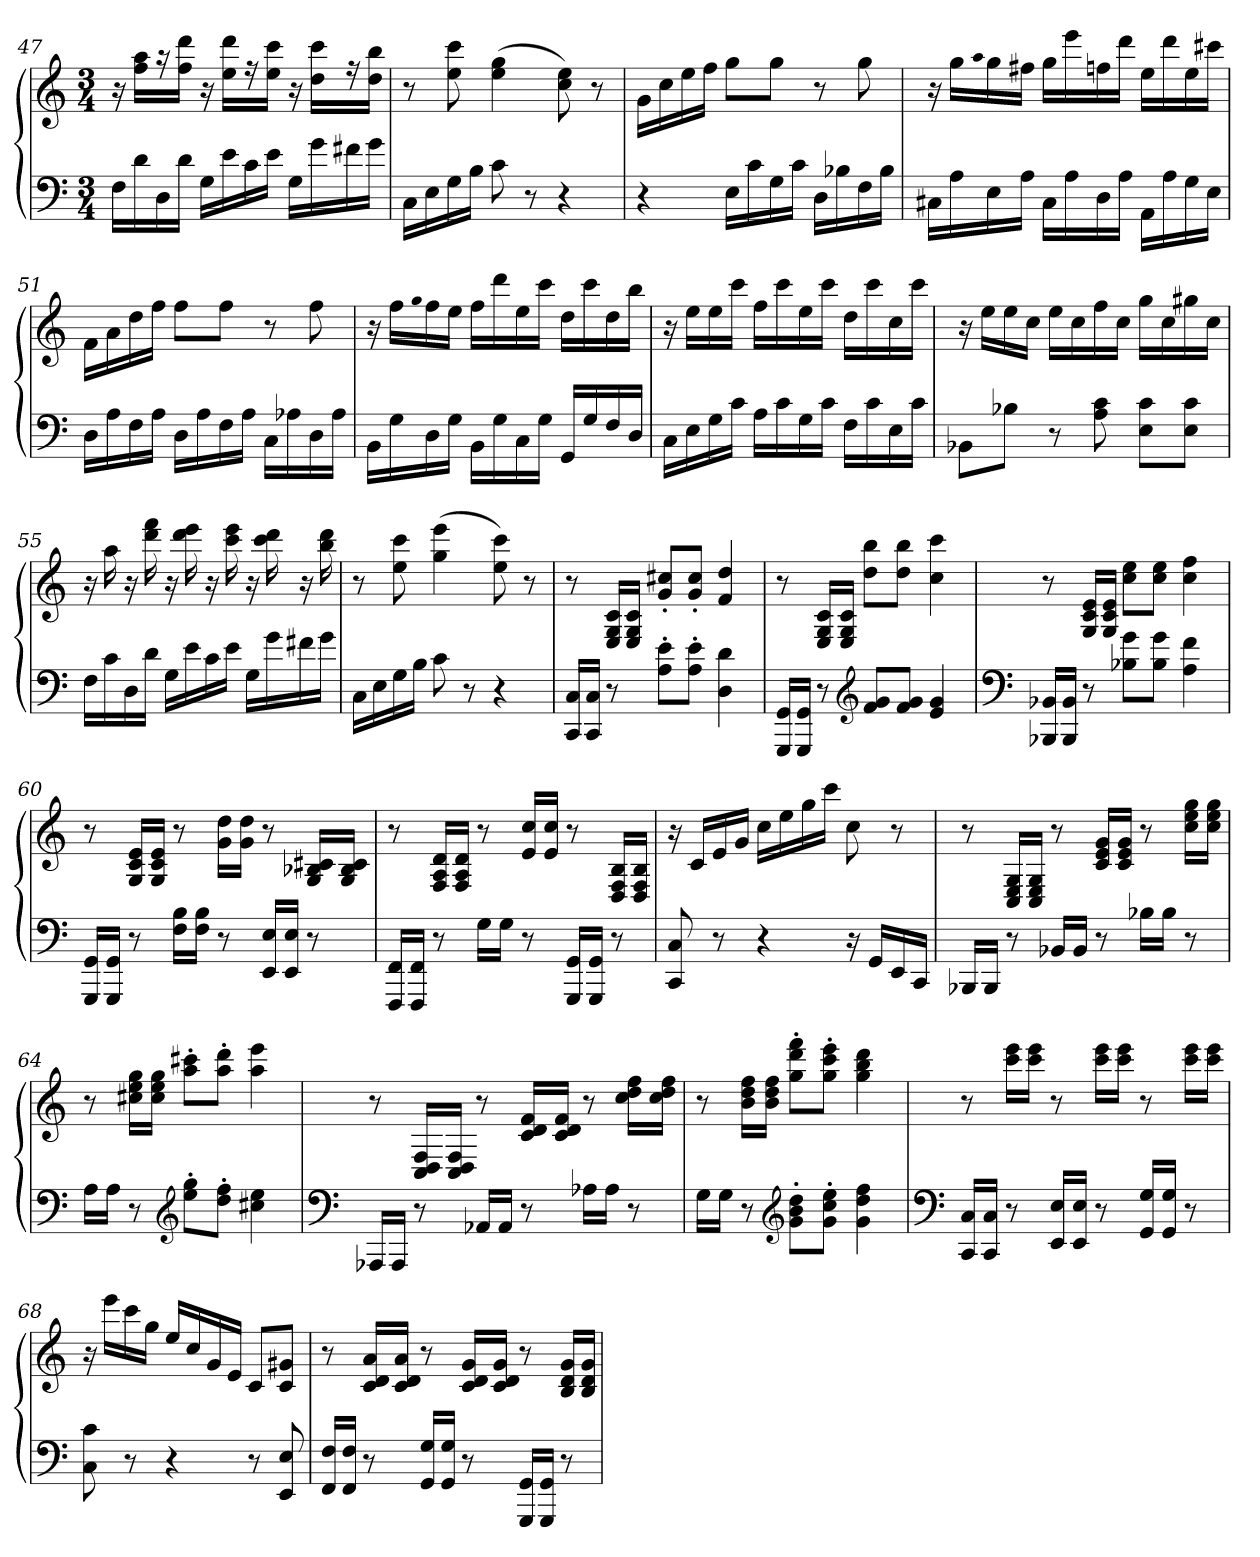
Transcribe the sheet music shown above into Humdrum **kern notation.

**kern	**kern
*part1	*part1
*staff2	*staff1
*clefF4	*clefG2
*k[]	*k[]
*C:	*C:
*M3/4	*M3/4
=47	=47
16FLL	16r
16d	16ff 16aaLL
16D	16r
16dJJ	16ff 16dddJJ
16GLL	16r
16e	16ee 16dddLL
16c	16r
16eJJ	16ee 16cccJJ
16GLL	16r
16g	16dd 16cccLL
16f#X	16r
16gJJ	16dd 16bbJJ
=48	=48
16CLL	8r
16E	.
16G	8ee 8ccc
16BJJ	.
8c	(4ee 4gg
8r	.
4r	8cc 8ee)
.	8r
=49	=49
4r	16gLL
.	16cc
.	16ee
.	16ffJJ
16ELL	8ggL
16c	.
16G	8ggJ
16cJJ	.
16DLL	8r
16B-X	.
16F	8gg
16B-JJ	.
=50	=50
16C#XLL	16r
16A	16ggLL
.	qaa
16E	16gg
16AJJ	16ff#XJJ
16C#LL	16ggLL
16A	16eee
16D	16ffn
16AJJ	16dddJJ
16AALL	16eeLL
16A	16ddd
16G	16ee
16EJJ	16ccc#XJJ
=51	=51
16DLL	16fLL
16A	16a
16F	16dd
16AJJ	16ffJJ
16DLL	8ffL
16A	.
16F	8ffJ
16AJJ	.
16CLL	8r
16A-X	.
16D	8ff
16A-JJ	.
=52	=52
16BBLL	16r
16G	16ffLL
.	qgg
16D	16ff
16GJJ	16eeJJ
16BBLL	16ffLL
16G	16ddd
16C	16ee
16GJJ	16cccJJ
16GGLL	16ddLL
16G	16ccc
16F	16dd
16DJJ	16bbJJ
=53	=53
16CLL	16r
16E	16eeLL
16G	16ee
16cJJ	16cccJJ
16ALL	16ffLL
16c	16ccc
16G	16ee
16cJJ	16cccJJ
16FLL	16ddLL
16c	16ccc
16E	16cc
16cJJ	16cccJJ
=54	=54
8BB-XL	16r
.	16eeLL
8B-XJ	16ee
.	16ccJJ
8r	16eeLL
.	16cc
8A 8c	16ff
.	16ccJJ
8E 8cL	16ggLL
.	16cc
8E 8cJ	16gg#X
.	16ccJJ
=55	=55
16FLL	16r
16c	16aa
16D	16r
16dJJ	16ddd 16fff
16GLL	16r
16e	16ddd 16eee
16c	16r
16eJJ	16ccc 16eee
16GLL	16r
16g	16ccc 16ddd
16f#X	16r
16gJJ	16bb 16ddd
=56	=56
16CLL	8r
16E	.
16G	8ee 8ccc
16BJJ	.
8c	(4gg 4eee
8r	.
4r	8ee 8ccc)
.	8r
=57	=57
16CC 16CLL	8r
16CC 16CJJ	.
8r	16E 16G 16cLL
.	16E 16G 16cJJ
8A' 8e'L	8g' 8cc#X'L
8A' 8e'J	8g' 8cc#'J
4D 4d	4f 4dd
=58	=58
16GGG 16GGLL	8r
16GGG 16GGJJ	.
8r	16E 16G 16cLL
.	16E 16G 16cJJ
*clefG2	*
8f 8gL	8dd 8bbL
8f 8gJ	8dd 8bbJ
4e 4g	4cc 4ccc
=59	=59
*clefF4	*
16BBB-X 16BB-XLL	8r
16BBB- 16BB-JJ	.
8r	16G 16c 16eLL
.	16G 16c 16eJJ
8B-X 8gL	8cc 8eeL
8B- 8gJ	8cc 8eeJ
4A 4f	4cc 4ff
=60	=60
16GGG 16GGLL	8r
16GGG 16GGJJ	.
8r	16G 16c 16eLL
.	16G 16c 16eJJ
16F 16BLL	8r
16F 16BJJ	.
8r	16g 16ddLL
.	16g 16ddJJ
16EE 16ELL	8r
16EE 16EJJ	.
8r	16G 16B-X 16c#XLL
.	16G 16B- 16c#JJ
=61	=61
16FFF 16FFLL	8r
16FFF 16FFJJ	.
8r	16F 16A 16dLL
.	16F 16A 16dJJ
16GLL	8r
16GJJ	.
8r	16e 16ccLL
.	16e 16ccJJ
16GGG 16GGLL	8r
16GGG 16GGJJ	.
8r	16D 16F 16BLL
.	16D 16F 16BJJ
=62	=62
8CC 8C	16r
.	16cLL
8r	16e
.	16gJJ
4r	16ccLL
.	16ee
.	16gg
.	16cccJJ
16r	8cc
16GGLL	.
16EE	8r
16CCJJ	.
=63	=63
16BBB-XLL	8r
16BBB-JJ	.
8r	16C 16E 16GLL
.	16C 16E 16GJJ
16BB-XLL	8r
16BB-JJ	.
8r	16c 16e 16gLL
.	16c 16e 16gJJ
16B-XLL	8r
16B-JJ	.
8r	16cc 16ee 16ggLL
.	16cc 16ee 16ggJJ
=64	=64
16ALL	8r
16AJJ	.
8r	16cc#X 16ee 16ggLL
.	16cc# 16ee 16ggJJ
*clefG2	*
8ee' 8gg'L	8aa' 8ccc#X'L
8dd' 8ff'J	8aa' 8ddd'J
4cc#X 4ee	4aa 4eee
=65	=65
*clefF4	*
16AAA-XLL	8r
16AAA-JJ	.
8r	16C 16D 16FLL
.	16C 16D 16FJJ
16AA-XLL	8r
16AA-JJ	.
8r	16c 16d 16fLL
.	16c 16d 16fJJ
16A-XLL	8r
16A-JJ	.
8r	16cc 16dd 16ffLL
.	16cc 16dd 16ffJJ
=66	=66
16GLL	8r
16GJJ	.
8r	16b 16dd 16ffLL
.	16b 16dd 16ffJJ
*clefG2	*
8g' 8b' 8dd'L	8gg' 8ddd' 8fff'L
8g' 8cc' 8ee'J	8gg' 8ccc' 8eee'J
4g 4dd 4ff	4gg 4bb 4ddd
=67	=67
*clefF4	*
16CC 16CLL	8r
16CC 16CJJ	.
8r	16ccc 16eeeLL
.	16ccc 16eeeJJ
16EE 16ELL	8r
16EE 16EJJ	.
8r	16ccc 16eeeLL
.	16ccc 16eeeJJ
16GG 16GLL	8r
16GG 16GJJ	.
8r	16ccc 16eeeLL
.	16ccc 16eeeJJ
=68	=68
8C 8c	16r
.	16eeeLL
8r	16ccc
.	16ggJJ
4r	16eeLL
.	16cc
.	16g
.	16eJJ
8r	8cL
8EE 8E	8c 8g#XJ
=69	=69
16FF 16FLL	8r
16FF 16FJJ	.
8r	16c 16d 16aLL
.	16c 16d 16aJJ
16GG 16GLL	8r
16GG 16GJJ	.
8r	16c 16d 16gLL
.	16c 16d 16gJJ
16GGG 16GGLL	8r
16GGG 16GGJJ	.
8r	16B 16d 16gLL
.	16B 16d 16gJJ
=	=
*-	*-
